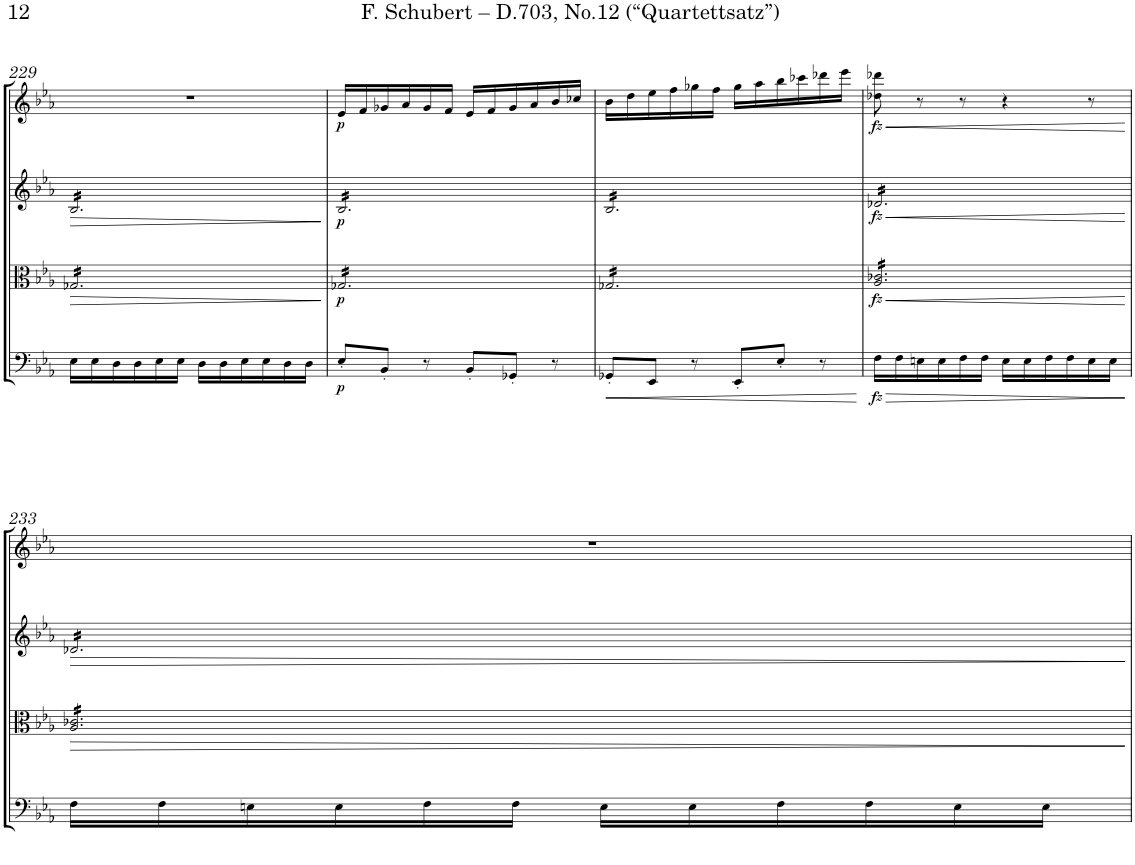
**kern	**dynam	**kern	**dynam	**kern	**dynam	**kern	**dynam
*part4	*part4	*part3	*part3	*part2	*part2	*part1	*part1
*staff4	*staff4	*staff3	*staff3	*staff2	*staff2	*staff1	*staff1
*I"Violoncello	*	*I"Viola	*	*I"Violin 2	*	*I"Violin 1	*
*I'Vc	*	*I'Vla	*	*I'Vln	*	*I'Vln	*
!!LO:PB:g=z
*clefF4	*	*clefC3	*	*clefG2	*	*clefG2	*
*k[b-e-a-]	*	*k[b-e-a-]	*	*k[b-e-a-]	*	*k[b-e-a-]	*
*M6/8	*	*M6/8	*	*M6/8	*	*M6/8	*
=229	=229	=229	=229	=229	=229	=229	=229
!	!	!	!LO:HP:b	!	!LO:HP:b	!	!
*	*	*tremolo	*	*	*	*	*
*	*	*	*	*tremolo	*	*	*
16E-\LL	.	16G-X/LL	>	16B-/LL	>	2.r	.
16E-\	.	16G-X/	.	16B-/	.	.	.
16D\	.	16G-X/	.	16B-/	.	.	.
16D\	.	16G-X/	.	16B-/	.	.	.
16E-\	.	16G-X/	.	16B-/	.	.	.
16E-\JJ	.	16G-X/	.	16B-/	.	.	.
16D\LL	.	16G-X/	.	16B-/	.	.	.
16D\	.	16G-X/	.	16B-/	.	.	.
16E-\	.	16G-X/	.	16B-/	.	.	.
16E-\	.	16G-X/	.	16B-/	.	.	.
16D\	.	16G-X/	.	16B-/	.	.	.
16D\JJ	.	16G-X/JJ	.	16B-/JJ	.	.	.
.	.	.	]	.	]	.	.
=230	=230	=230	=230	=230	=230	=230	=230
!	!LO:DY:b	!	!LO:DY:b	!	!LO:DY:b	!	!LO:DY:b
8E-'/L	p	16G-X/LL	p	16B-/LL	p	16e-/LL	p
.	.	16G-X/	.	16B-/	.	16f/	.
8BB-'/J	.	16G-X/	.	16B-/	.	16g-X/	.
.	.	16G-X/	.	16B-/	.	16a-/	.
8r	.	16G-X/	.	16B-/	.	16g-/	.
.	.	16G-X/	.	16B-/	.	16f/JJ	.
8BB-'/L	.	16G-X/	.	16B-/	.	16e-/LL	.
.	.	16G-X/	.	16B-/	.	16f/	.
8GG-X'/J	.	16G-X/	.	16B-/	.	16g-/	.
.	.	16G-X/	.	16B-/	.	16a-/	.
8r	.	16G-X/	.	16B-/	.	16b-/	.
.	.	16G-X/JJ	.	16B-/JJ	.	16cc-X/JJ	.
=231	=231	=231	=231	=231	=231	=231	=231
!	!LO:HP:b	!	!	!	!	!	!
8GG-X'/L	<	16G-X/LL	.	16B-/LL	.	16b-\LL	.
.	.	16G-X/	.	16B-/	.	16dd\	.
8EE-/J	.	16G-X/	.	16B-/	.	16ee-\	.
.	.	16G-X/	.	16B-/	.	16ff\	.
8r	.	16G-X/	.	16B-/	.	16gg-X\	.
.	.	16G-X/	.	16B-/	.	16ff\JJ	.
8EE-'/L	.	16G-X/	.	16B-/	.	16gg-\LL	.
.	.	16G-X/	.	16B-/	.	16aa-\	.
8E-'/J	.	16G-X/	.	16B-/	.	16bb-\	.
.	.	16G-X/	.	16B-/	.	16ccc-X\	.
8r	.	16G-X/	.	16B-/	.	16ddd-X\	.
.	.	16G-X/JJ	.	16B-/JJ	.	16eee-\JJ	.
.	[	.	.	.	.	.	.
=232	=232	=232	=232	=232	=232	=232	=232
!	!LO:HP:b	!	!LO:HP:b	!	!LO:HP:b	!	!LO:HP:b
!	!LO:DY:n=1:b	!	!LO:DY:n=1:b	!	!LO:DY:n=1:b	!	!LO:DY:n=1:b
16F\LL	> fz	16A-/ 16c-X/LL	< fz	16d-X/LL	< fz	8dd-X\ 8ddd-X\	< fz
16F\	.	16A-/ 16c-X/	.	16d-X/	.	.	.
16En\	.	16A-/ 16c-X/	.	16d-X/	.	8r	.
16E\	.	16A-/ 16c-X/	.	16d-X/	.	.	.
16F\	.	16A-/ 16c-X/	.	16d-X/	.	8r	.
16F\JJ	.	16A-/ 16c-X/	.	16d-X/	.	.	.
16E\LL	.	16A-/ 16c-X/	.	16d-X/	.	4r	.
16E\	.	16A-/ 16c-X/	.	16d-X/	.	.	.
16F\	.	16A-/ 16c-X/	.	16d-X/	.	.	.
16F\	.	16A-/ 16c-X/	.	16d-X/	.	.	.
16E\	.	16A-/ 16c-X/	.	16d-X/	.	8r	.
16E\JJ	.	16A-/ 16c-X/JJ	.	16d-X/JJ	.	.	.
.	]	.	[	.	[	.	[
!!LO:LB:g=z
=233	=233	=233	=233	=233	=233	=233	=233
!	!	!	!LO:HP:b	!	!LO:HP:b	!	!
16F\LL	.	16A-/ 16c-X/LL	>	16d-X/LL	>	2.r	.
16F\	.	16A-/ 16c-X/	.	16d-X/	.	.	.
16En\	.	16A-/ 16c-X/	.	16d-X/	.	.	.
16E\	.	16A-/ 16c-X/	.	16d-X/	.	.	.
16F\	.	16A-/ 16c-X/	.	16d-X/	.	.	.
16F\JJ	.	16A-/ 16c-X/	.	16d-X/	.	.	.
16E\LL	.	16A-/ 16c-X/	.	16d-X/	.	.	.
16E\	.	16A-/ 16c-X/	.	16d-X/	.	.	.
16F\	.	16A-/ 16c-X/	.	16d-X/	.	.	.
16F\	.	16A-/ 16c-X/	.	16d-X/	.	.	.
16E\	.	16A-/ 16c-X/	.	16d-X/	.	.	.
16E\JJ	.	16A-/ 16c-X/JJ	.	16d-X/JJ	.	.	.
*	*	*	*	*Xtremolo	*	*	*
*	*	*Xtremolo	*	*	*	*	*
.	.	.	]	.	]	.	.
=	=	=	=	=	=	=	=
*-	*-	*-	*-	*-	*-	*-	*-
